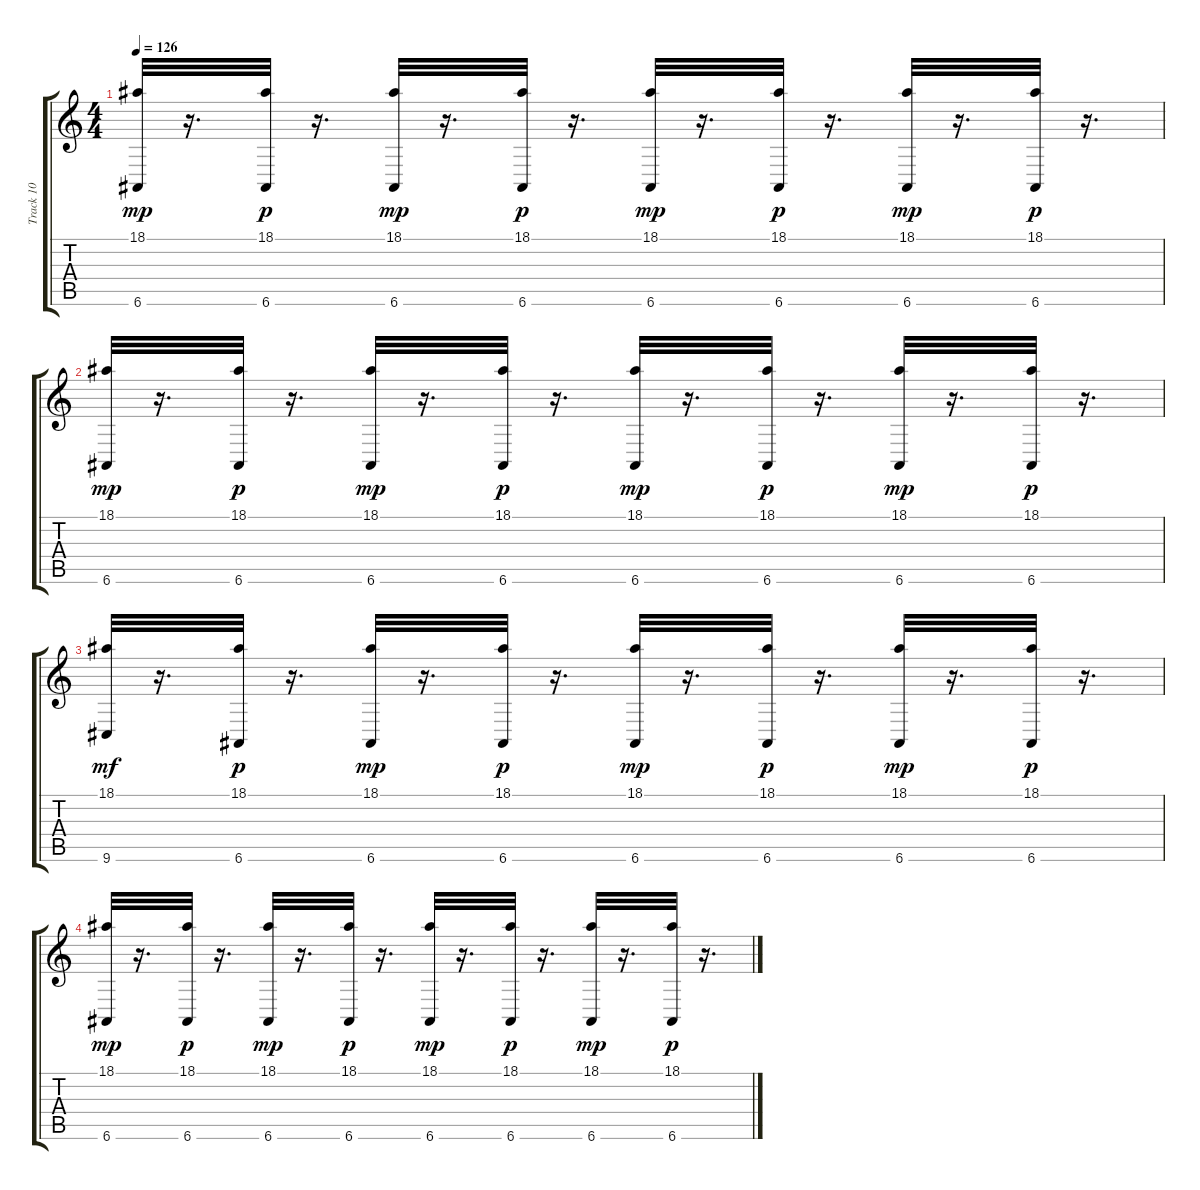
\track ("Track 10" "Track 10") {instrument acousticgrandpiano}
\staff {score tabs}
\tuning (E4 B3 G3 D3 A2 E2) {hide}
\ts (4 4)
\tempo 126
\clef g2
\ks c
(18.1 6.6).32{dy mp} r.16{d} (18.1 6.6).32{dy p} r.16{d} (18.1 6.6).32{dy mp} r.16{d} (18.1 6.6).32{dy p} r.16{d} (18.1 6.6).32{dy mp} r.16{d} (18.1 6.6).32{dy p} r.16{d} (18.1 6.6).32{dy mp} r.16{d} (18.1 6.6).32{dy p} r.16{d} |
(18.1 6.6).32{dy mp} r.16{d} (18.1 6.6).32{dy p} r.16{d} (18.1 6.6).32{dy mp} r.16{d} (18.1 6.6).32{dy p} r.16{d} (18.1 6.6).32{dy mp} r.16{d} (18.1 6.6).32{dy p} r.16{d} (18.1 6.6).32{dy mp} r.16{d} (18.1 6.6).32{dy p} r.16{d} |
(18.1 9.6).32{dy mf} r.16{d} (18.1 6.6).32{dy p} r.16{d} (18.1 6.6).32{dy mp} r.16{d} (18.1 6.6).32{dy p} r.16{d} (18.1 6.6).32{dy mp} r.16{d} (18.1 6.6).32{dy p} r.16{d} (18.1 6.6).32{dy mp} r.16{d} (18.1 6.6).32{dy p} r.16{d} |
(18.1 6.6).32{dy mp} r.16{d} (18.1 6.6).32{dy p} r.16{d} (18.1 6.6).32{dy mp} r.16{d} (18.1 6.6).32{dy p} r.16{d} (18.1 6.6).32{dy mp} r.16{d} (18.1 6.6).32{dy p} r.16{d} (18.1 6.6).32{dy mp} r.16{d} (18.1 6.6).32{dy p} r.16{d}
